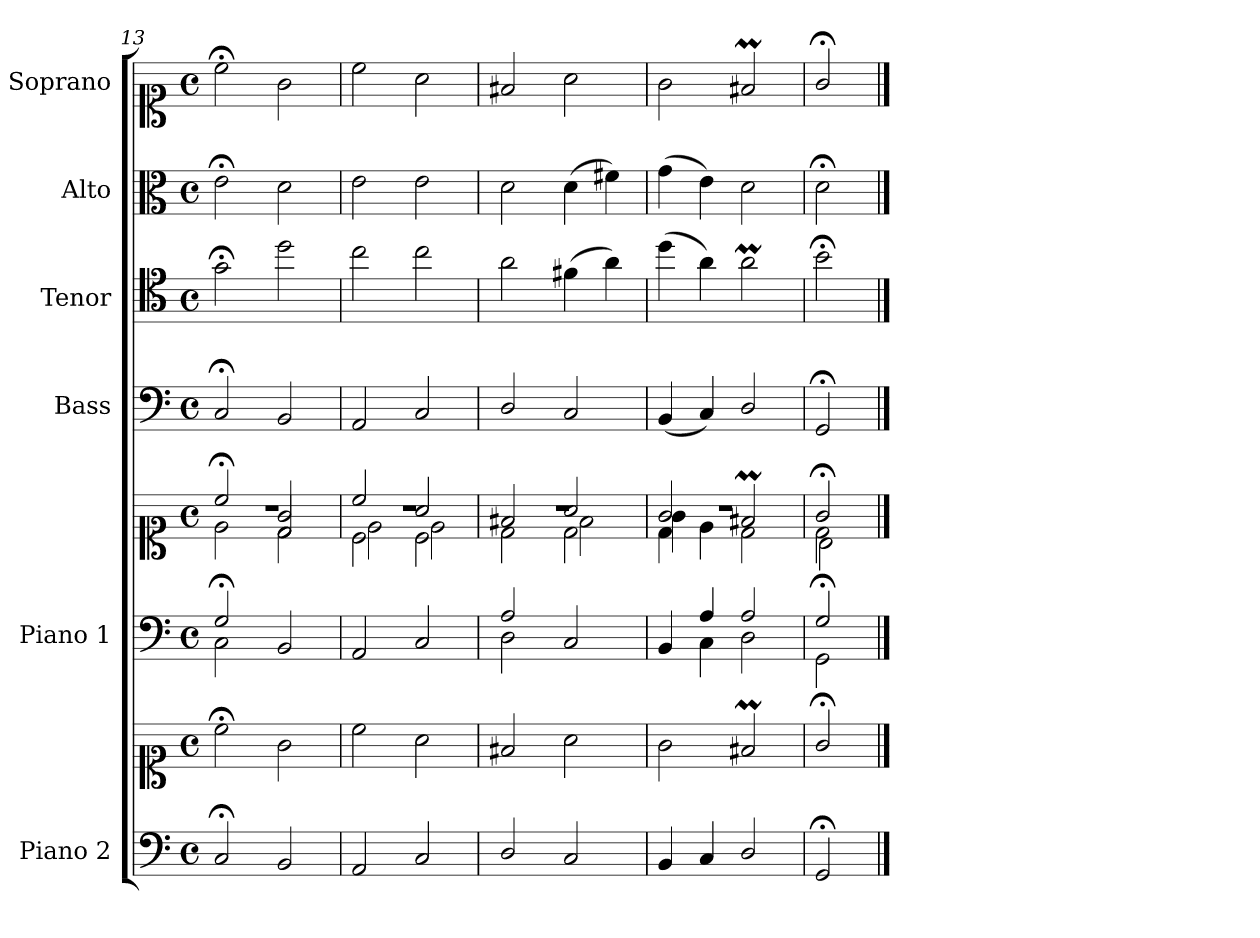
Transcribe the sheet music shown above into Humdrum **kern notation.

**kern	**kern	**kern	**kern	**kern	**kern	**kern	**kern
*part6	*part6	*part5	*part5	*part4	*part3	*part2	*part1
*staff8	*staff7	*staff6	*staff5	*staff4	*staff3	*staff2	*staff1
*I"Piano 2	*	*I"Piano 1	*	*I"Bass	*I"Tenor	*I"Alto	*I"Soprano
*I'Pno 2	*	*I'Pno 1	*	*I'B.	*I'T.	*I'A.	*I'S.
*clefF4	*clefC1	*clefF4	*clefC1	*clefF4	*clefC4	*clefC3	*clefC1
*	*	*	*	*	*ITrd7c12	*	*
*k[]	*k[]	*k[]	*k[]	*k[]	*k[]	*k[]	*k[]
*M4/4	*M4/4	*M4/4	*M4/4	*M4/4	*M4/4	*M4/4	*M4/4
*met(c)	*met(c)	*met(c)	*met(c)	*met(c)	*met(c)	*met(c)	*met(c)
=13	=13	=13	=13	=13	=13	=13	=13
*	*	*^	*^	*	*	*	*
*	*	*	*	*	*^	*	*	*	*
*	*	*	*	*	*	*^	*	*	*	*
2C;/	2cc;<\	2G;/	2C\	2cc;</	2ryy	2e\	1r	2C;</	2G;<\	2e;<\	2cc;<\
2BB/	2g\	2ryy	2BB/	2g/	2d\	2d/	.	2BB/	2d\	2d\	2g\
*	*	*v	*v	*	*	*	*	*	*	*	*
=14	=14	=14	=14	=14	=14	=14	=14	=14	=14	=14
2AA/	2cc\	2AA/	2cc/	2c\	2e\	1r	2AA/	2c\	2e\	2cc\
2C/	2a\	2C/	2a/	2c\	2e\	.	2C/	2c\	2e\	2a\
=15	=15	=15	=15	=15	=15	=15	=15	=15	=15	=15
*	*	*^	*	*	*	*	*	*	*	*
2D/	2f#X/	2A/	2D\	2f#X/	2ryy	2d\	1r	2D/	2A\	2d\	2f#X/
2C/	2a\	2ryy	2C/	2a/	2d\	2f#\	.	2C/	(4F#X\	(4d\	2a\
.	.	.	.	.	.	.	.	.	4A\)	4f#X\)	.
=16	=16	=16	=16	=16	=16	=16	=16	=16	=16	=16	=16
4BB/	2g\	4ryy	4BB/	2g/	4d\	4g\	1r	(4BB/	(4d\	(4g\	2g\
4C/	.	4A/	4C\	.	2.ryy	4e\	.	4C/)	4A\)	4e\)	.
2D/	2f#Xm/	2A/	2D\	2f#Xm/	.	2d\	.	2D/	2AM\	2d\	2f#Xm/
*	*	*	*	*	*	*v	*v	*	*	*	*
=17	=17	=17	=17	=17	=17	=17	=17	=17	=17	=17
2GG;/	2g;</	2G;/	2GG\	2g;</	2d\	2B\	2GG;</	2B;<\	2d;<\	2g;</
*	*	*v	*v	*	*	*	*	*	*	*
*	*	*	*v	*v	*v	*	*	*	*
==	==	==	==	==	==	==	==
*-	*-	*-	*-	*-	*-	*-	*-
